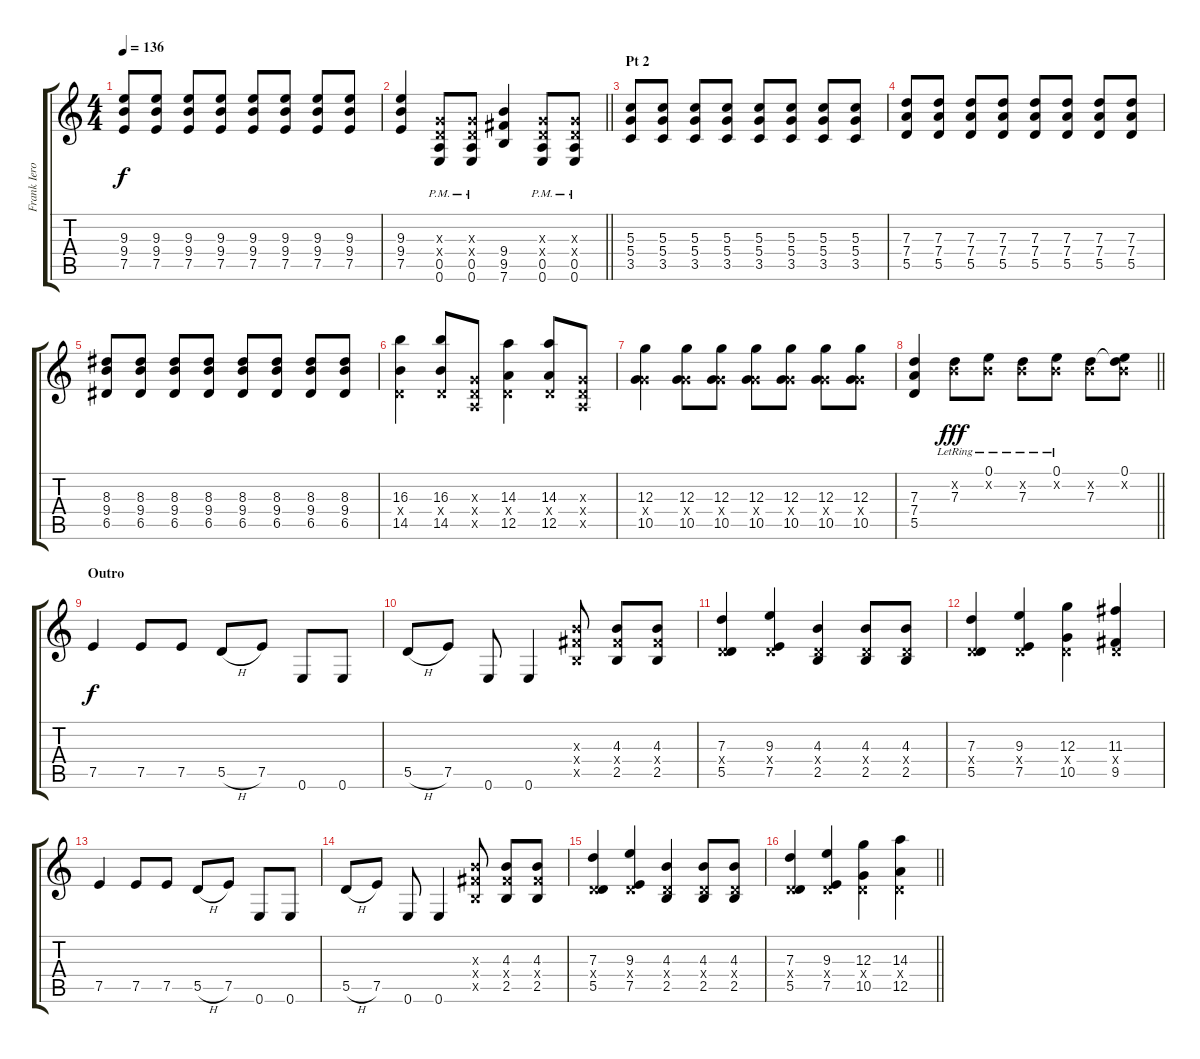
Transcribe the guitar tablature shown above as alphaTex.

\track ("Frank Iero [Guitar]" "Frank Iero") {instrument overdrivenguitar}
\staff {score tabs}
\tuning (E4 B3 G3 D3 A2 E2) {hide}
\ts (4 4)
\tempo 136
\clef g2
\ks c
(9.3 9.4 7.5).8{dy f} (9.3 9.4 7.5).8 (9.3 9.4 7.5).8 (9.3 9.4 7.5).8 (9.3 9.4 7.5).8 (9.3 9.4 7.5).8 (9.3 9.4 7.5).8 (9.3 9.4 7.5).8 |
\barLineRight lightlight
(9.3 9.4 7.5).4 (0.3{x} 0.4{x} 0.5{pm} 0.6{pm}).8 (0.3{x} 0.4{x} 0.5{pm} 0.6{pm}).8 (9.4 9.5 7.6).4 (0.3{x} 0.4{x} 0.5{pm} 0.6{pm}).8 (0.3{x} 0.4{x} 0.5{pm} 0.6{pm}).8 |
\section ("" "Pt 2")
(5.3 5.4 3.5).8 (5.3 5.4 3.5).8 (5.3 5.4 3.5).8 (5.3 5.4 3.5).8 (5.3 5.4 3.5).8 (5.3 5.4 3.5).8 (5.3 5.4 3.5).8 (5.3 5.4 3.5).8 |
(7.3 7.4 5.5).8 (7.3 7.4 5.5).8 (7.3 7.4 5.5).8 (7.3 7.4 5.5).8 (7.3 7.4 5.5).8 (7.3 7.4 5.5).8 (7.3 7.4 5.5).8 (7.3 7.4 5.5).8 |
(8.3 9.4 6.5).8 (8.3 9.4 6.5).8 (8.3 9.4 6.5).8 (8.3 9.4 6.5).8 (8.3 9.4 6.5).8 (8.3 9.4 6.5).8 (8.3 9.4 6.5).8 (8.3 9.4 6.5).8 |
(16.3 0.4{x} 14.5).4 (16.3 0.4{x} 14.5).8 (0.3{x} 0.4{x} 0.5{x}).8 (14.3 0.4{x} 12.5).4 (14.3 0.4{x} 12.5).8 (0.3{x} 0.4{x} 0.5{x}).8 |
(12.3 5.4{x} 10.5).4 (12.3 5.4{x} 10.5).8 (12.3 5.4{x} 10.5).8 (12.3 5.4{x} 10.5).8 (12.3 5.4{x} 10.5).8 (12.3 5.4{x} 10.5).8 (12.3 5.4{x} 10.5).8 |
\barLineRight lightlight
(7.3 7.4 5.5).4 (0.2{x} 7.3{lr}).8{dy fff} (0.1{lr} 0.2{x}).8 (0.2{x} 7.3{lr}).8 (0.1{lr} 0.2{x}).8 (0.2{x} 7.3).8 (0.1 0.2{x} 7.3{t}).8 |
\section ("" "Outro")
7.5.4{dy f} 7.5.8 7.5.8 5.5{h}.8 7.5.8 0.6.8 0.6.8 |
5.5{h}.8 7.5.8 0.6.8 0.6.4 (4.3{x} 4.4{x} 2.5{x}).8 (4.3 4.4{x} 2.5).8 (4.3 4.4{x} 2.5).8 |
(7.3 0.4{x} 5.5).4 (9.3 0.4{x} 7.5).4 (4.3 0.4{x} 2.5).4 (4.3 0.4{x} 2.5).8 (4.3 0.4{x} 2.5).8 |
(7.3 0.4{x} 5.5).4 (9.3 0.4{x} 7.5).4 (12.3 0.4{x} 10.5).4 (11.3 0.4{x} 9.5).4 |
7.5.4 7.5.8 7.5.8 5.5{h}.8 7.5.8 0.6.8 0.6.8 |
5.5{h}.8 7.5.8 0.6.8 0.6.4 (4.3{x} 4.4{x} 2.5{x}).8 (4.3 4.4{x} 2.5).8 (4.3 4.4{x} 2.5).8 |
(7.3 0.4{x} 5.5).4 (9.3 0.4{x} 7.5).4 (4.3 0.4{x} 2.5).4 (4.3 0.4{x} 2.5).8 (4.3 0.4{x} 2.5).8 |
\barLineRight lightlight
(7.3 0.4{x} 5.5).4 (9.3 0.4{x} 7.5).4 (12.3 0.4{x} 10.5).4 (14.3 0.4{x} 12.5).4
